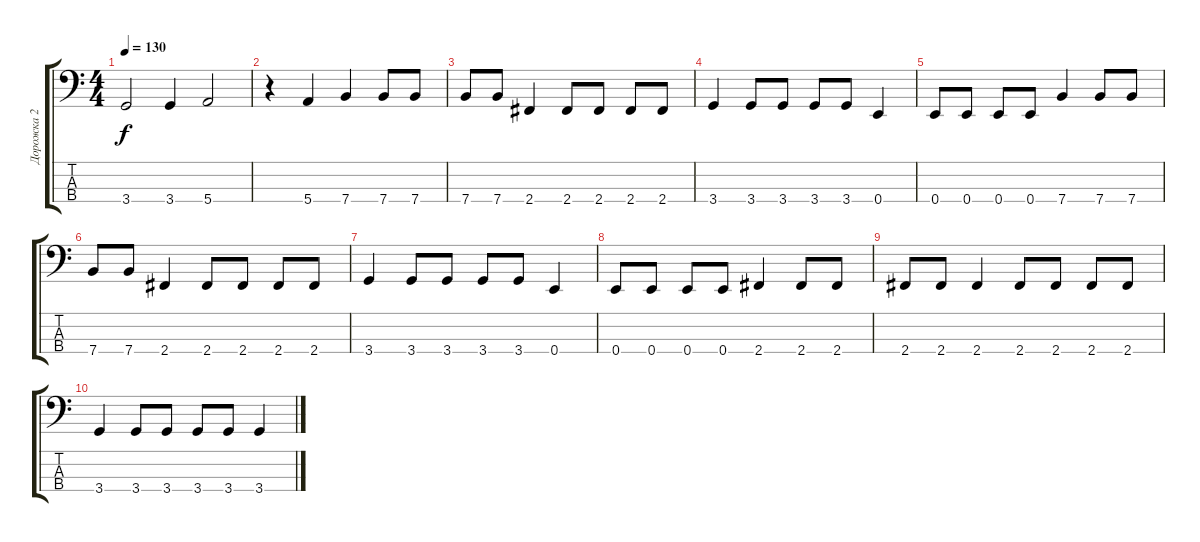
\track ("Дорожка 2" "Дорожка 2") {instrument electricbassfinger}
\staff {score tabs}
\tuning (G2 D2 A1 E1) {hide}
\ts (4 4)
\tempo 130
\clef f4
\ks c
3.4.2{dy f} 3.4.4 5.4.2 |
r.4 5.4.4 7.4.4 7.4.8 7.4.8 |
7.4.8 7.4.8 2.4.4 2.4.8 2.4.8 2.4.8 2.4.8 |
3.4.4 3.4.8 3.4.8 3.4.8 3.4.8 0.4.4 |
0.4.8 0.4.8 0.4.8 0.4.8 7.4.4 7.4.8 7.4.8 |
7.4.8 7.4.8 2.4.4 2.4.8 2.4.8 2.4.8 2.4.8 |
3.4.4 3.4.8 3.4.8 3.4.8 3.4.8 0.4.4 |
0.4.8 0.4.8 0.4.8 0.4.8 2.4.4 2.4.8 2.4.8 |
2.4.8 2.4.8 2.4.4 2.4.8 2.4.8 2.4.8 2.4.8 |
3.4.4 3.4.8 3.4.8 3.4.8 3.4.8 3.4.4
